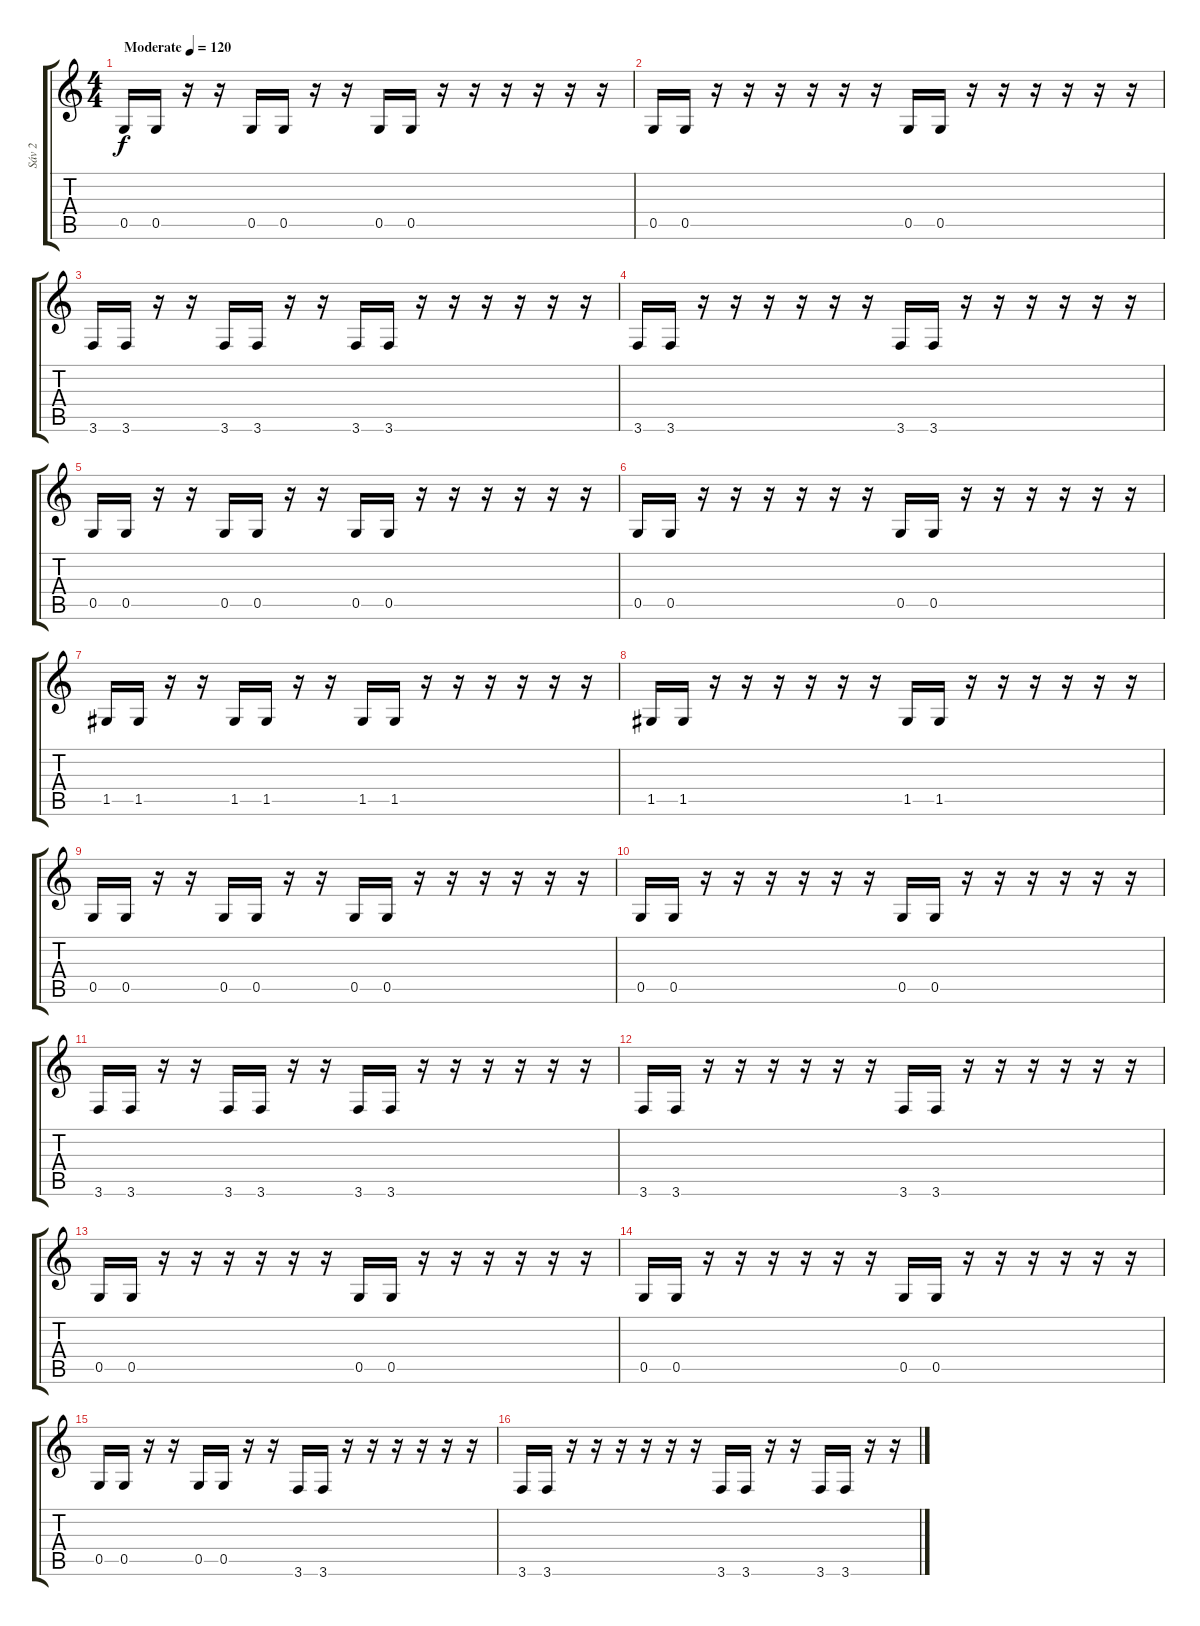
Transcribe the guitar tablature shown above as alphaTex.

\track ("Sáv 2" "Sáv 2") {instrument electricbassfinger}
\staff {score tabs}
\tuning (D4 A3 F3 C3 G2 D2) {hide}
\ts (4 4)
\tempo (120 "Moderate")
\clef g2
\ks c
0.5.16{dy f instrument electricbassfinger} 0.5.16 r.16 r.16 0.5.16 0.5.16 r.16 r.16 0.5.16 0.5.16 r.16 r.16 r.16 r.16 r.16 r.16 |
0.5.16 0.5.16 r.16 r.16 r.16 r.16 r.16 r.16 0.5.16 0.5.16 r.16 r.16 r.16 r.16 r.16 r.16 |
3.6.16 3.6.16 r.16 r.16 3.6.16 3.6.16 r.16 r.16 3.6.16 3.6.16 r.16 r.16 r.16 r.16 r.16 r.16 |
3.6.16 3.6.16 r.16 r.16 r.16 r.16 r.16 r.16 3.6.16 3.6.16 r.16 r.16 r.16 r.16 r.16 r.16 |
0.5.16 0.5.16 r.16 r.16 0.5.16 0.5.16 r.16 r.16 0.5.16 0.5.16 r.16 r.16 r.16 r.16 r.16 r.16 |
0.5.16 0.5.16 r.16 r.16 r.16 r.16 r.16 r.16 0.5.16 0.5.16 r.16 r.16 r.16 r.16 r.16 r.16 |
1.5.16 1.5.16 r.16 r.16 1.5.16 1.5.16 r.16 r.16 1.5.16 1.5.16 r.16 r.16 r.16 r.16 r.16 r.16 |
1.5.16 1.5.16 r.16 r.16 r.16 r.16 r.16 r.16 1.5.16 1.5.16 r.16 r.16 r.16 r.16 r.16 r.16 |
0.5.16 0.5.16 r.16 r.16 0.5.16 0.5.16 r.16 r.16 0.5.16 0.5.16 r.16 r.16 r.16 r.16 r.16 r.16 |
0.5.16 0.5.16 r.16 r.16 r.16 r.16 r.16 r.16 0.5.16 0.5.16 r.16 r.16 r.16 r.16 r.16 r.16 |
3.6.16 3.6.16 r.16 r.16 3.6.16 3.6.16 r.16 r.16 3.6.16 3.6.16 r.16 r.16 r.16 r.16 r.16 r.16 |
3.6.16 3.6.16 r.16 r.16 r.16 r.16 r.16 r.16 3.6.16 3.6.16 r.16 r.16 r.16 r.16 r.16 r.16 |
0.5.16 0.5.16 r.16 r.16 r.16 r.16 r.16 r.16 0.5.16 0.5.16 r.16 r.16 r.16 r.16 r.16 r.16 |
0.5.16 0.5.16 r.16 r.16 r.16 r.16 r.16 r.16 0.5.16 0.5.16 r.16 r.16 r.16 r.16 r.16 r.16 |
0.5.16 0.5.16 r.16 r.16 0.5.16 0.5.16 r.16 r.16 3.6.16 3.6.16 r.16 r.16 r.16 r.16 r.16 r.16 |
3.6.16 3.6.16 r.16 r.16 r.16 r.16 r.16 r.16 3.6.16 3.6.16 r.16 r.16 3.6.16 3.6.16 r.16 r.16
